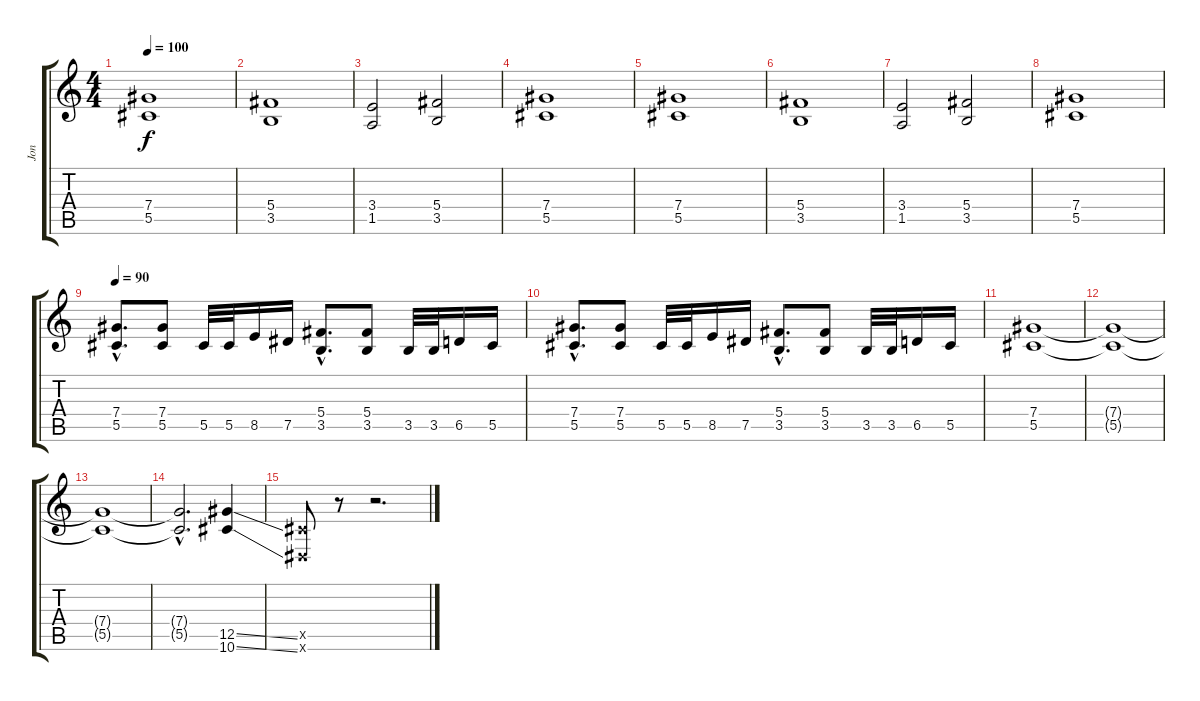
\track ("Jon" "Jon") {instrument distortionguitar}
\staff {score tabs}
\tuning (Eb4 Bb3 Gb3 Db3 Ab2 Eb2) {hide}
\ts (4 4)
\tempo 100
\clef g2
\ks c
(7.4 5.5).1{dy f} |
(5.4 3.5).1 |
(3.4 1.5).2 (5.4 3.5).2 |
(7.4 5.5).1 |
(7.4 5.5).1 |
(5.4 3.5).1 |
(3.4 1.5).2 (5.4 3.5).2 |
(7.4 5.5).1 |
\tempo 90
(7.4{hac} 5.5{hac}).8{d} (7.4 5.5).8 5.5.32 5.5.32 8.5.16 7.5.16 (5.4{hac} 3.5{hac}).8{d} (5.4 3.5).8 3.5.32 3.5.32 6.5.16 5.5.16 |
(7.4{hac} 5.5{hac}).8{d} (7.4 5.5).8 5.5.32 5.5.32 8.5.16 7.5.16 (5.4{hac} 3.5{hac}).8{d} (5.4 3.5).8 3.5.32 3.5.32 6.5.16 5.5.16 |
(7.4 5.5).1 |
(7.4{t} 5.5{t}).1 |
(7.4{t} 5.5{t}).1 |
(7.4{hac t} 5.5{hac t}).2{d} (12.5{ss} 10.6{ss}).4 |
(5.5{x} 0.6{x}).8 r.8 r.2{d}
